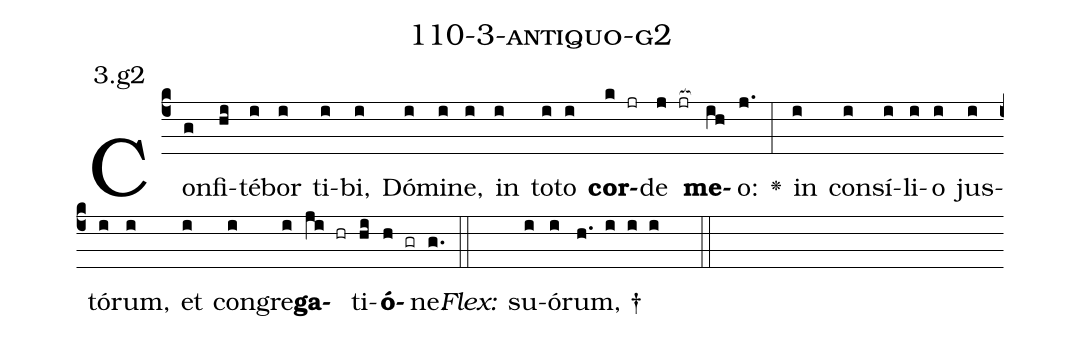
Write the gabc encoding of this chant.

name: 110-3-antiquo-g2;
annotation: 3.g2;
%%
(c4)Con(g)fi(hi)té(i)bor(i) ti(i)bi,(i) Dó(i)mi(i)ne,(i) in(i) to(i)to(i) <b>cor</b>(k jr)de(j jr[ocb:1{]) <b>me</b>(ih[ocb:0}])o:(j.) <v>\greheightstar</v>(:) in(i) con(i)sí(i)li(i)o(i) jus(i)tó(i)rum,(i) et(i) con(i)gre(i)<b>ga</b>(ji hr)ti(hi)<b>ó</b>(h gr)ne.(g.) (::)
<i>Flex:</i>()  su(i)ó(i)rum, †(h. i i i  ::)

%E(i) u(i) o(ji) u(hi) a(h) e.(g.) (::)
